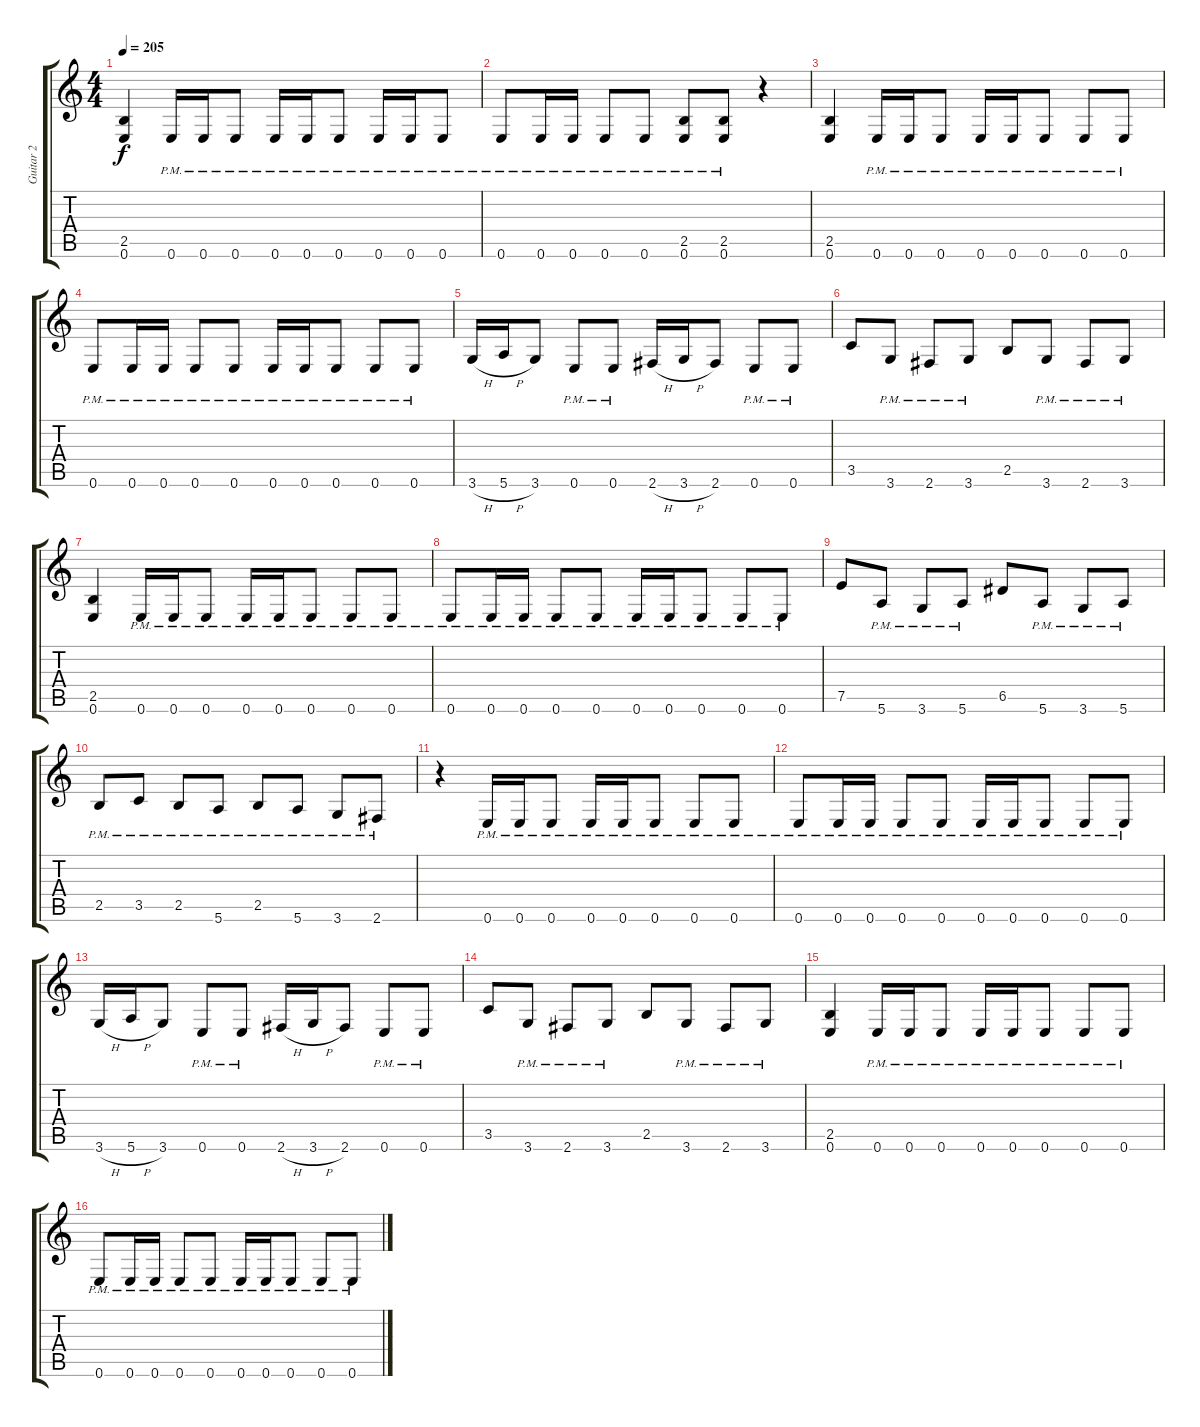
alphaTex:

\track ("Guitar 2" "Guitar 2") {instrument distortionguitar bank 108}
\staff {score tabs}
\tuning (E4 B3 G3 D3 A2 E2) {hide}
\ts (4 4)
\tempo 205
\clef g2
\ks c
(2.5 0.6).4{dy f} 0.6{pm}.16 0.6{pm}.16 0.6{pm}.8 0.6{pm}.16 0.6{pm}.16 0.6{pm}.8 0.6{pm}.16 0.6{pm}.16 0.6{pm}.8 |
0.6{pm}.8 0.6{pm}.16 0.6{pm}.16 0.6{pm}.8 0.6{pm}.8 (2.5 0.6{pm}).8 (2.5 0.6{pm}).8 r.4 |
(2.5 0.6).4 0.6{pm}.16 0.6{pm}.16 0.6{pm}.8 0.6{pm}.16 0.6{pm}.16 0.6{pm}.8 0.6{pm}.8 0.6{pm}.8 |
0.6{pm}.8 0.6{pm}.16 0.6{pm}.16 0.6{pm}.8 0.6{pm}.8 0.6{pm}.16 0.6{pm}.16 0.6{pm}.8 0.6{pm}.8 0.6{pm}.8 |
3.6{h}.16 5.6{h}.16 3.6.8 0.6{pm}.8 0.6{pm}.8 2.6{h}.16 3.6{h}.16 2.6.8 0.6{pm}.8 0.6{pm}.8 |
3.5.8 3.6{pm}.8 2.6{pm}.8 3.6{pm}.8 2.5.8 3.6{pm}.8 2.6{pm}.8 3.6{pm}.8 |
(2.5 0.6).4 0.6{pm}.16 0.6{pm}.16 0.6{pm}.8 0.6{pm}.16 0.6{pm}.16 0.6{pm}.8 0.6{pm}.8 0.6{pm}.8 |
0.6{pm}.8 0.6{pm}.16 0.6{pm}.16 0.6{pm}.8 0.6{pm}.8 0.6{pm}.16 0.6{pm}.16 0.6{pm}.8 0.6{pm}.8 0.6{pm}.8 |
7.5.8 5.6{pm}.8 3.6{pm}.8 5.6{pm}.8 6.5.8 5.6{pm}.8 3.6{pm}.8 5.6{pm}.8 |
2.5{pm}.8 3.5{pm}.8 2.5{pm}.8 5.6{pm}.8 2.5{pm}.8 5.6{pm}.8 3.6{pm}.8 2.6{pm}.8 |
r.4 0.6{pm}.16 0.6{pm}.16 0.6{pm}.8 0.6{pm}.16 0.6{pm}.16 0.6{pm}.8 0.6{pm}.8 0.6{pm}.8 |
0.6{pm}.8 0.6{pm}.16 0.6{pm}.16 0.6{pm}.8 0.6{pm}.8 0.6{pm}.16 0.6{pm}.16 0.6{pm}.8 0.6{pm}.8 0.6{pm}.8 |
3.6{h}.16 5.6{h}.16 3.6.8 0.6{pm}.8 0.6{pm}.8 2.6{h}.16 3.6{h}.16 2.6.8 0.6{pm}.8 0.6{pm}.8 |
3.5.8 3.6{pm}.8 2.6{pm}.8 3.6{pm}.8 2.5.8 3.6{pm}.8 2.6{pm}.8 3.6{pm}.8 |
(2.5 0.6).4 0.6{pm}.16 0.6{pm}.16 0.6{pm}.8 0.6{pm}.16 0.6{pm}.16 0.6{pm}.8 0.6{pm}.8 0.6{pm}.8 |
0.6{pm}.8 0.6{pm}.16 0.6{pm}.16 0.6{pm}.8 0.6{pm}.8 0.6{pm}.16 0.6{pm}.16 0.6{pm}.8 0.6{pm}.8 0.6{pm}.8
